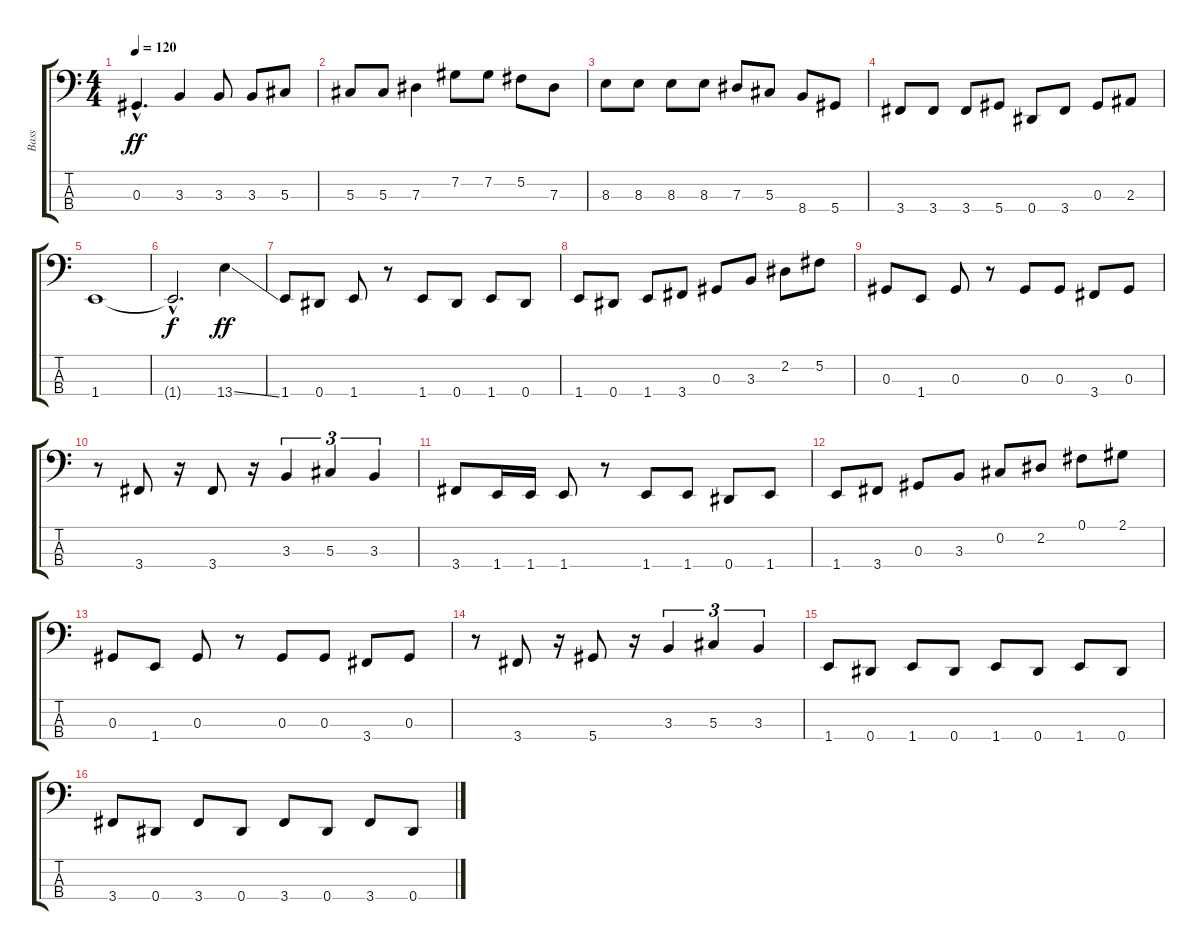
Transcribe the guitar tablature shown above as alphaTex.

\track ("Bass" "Bass") {instrument electricbassfinger}
\staff {score tabs}
\tuning (Gb2 Db2 Ab1 Eb1) {hide}
\ts (4 4)
\tempo 120
\clef f4
\ks c
0.3{hac}.4{d dy ff} 3.3.4 3.3.8 3.3.8 5.3.8 |
5.3.8 5.3.8 7.3.4 7.2.8 7.2.8 5.2.8 7.3.8 |
8.3.8 8.3.8 8.3.8 8.3.8 7.3.8 5.3.8 8.4.8 5.4.8 |
3.4.8 3.4.8 3.4.8 5.4.8 0.4.8 3.4.8 0.3.8 2.3.8 |
1.4.1 |
1.4{hac t}.2{d dy f} 13.4{ss}.4{dy ff} |
1.4.8 0.4.8 1.4.8 r.8 1.4.8 0.4.8 1.4.8 0.4.8 |
1.4.8 0.4.8 1.4.8 3.4.8 0.3.8 3.3.8 2.2.8 5.2.8 |
0.3.8 1.4.8 0.3.8 r.8 0.3.8 0.3.8 3.4.8 0.3.8 |
r.8 3.4.8 r.16 3.4.8 r.16 3.3.4{tu (3 2)} 5.3.4{tu (3 2)} 3.3.4{tu (3 2)} |
3.4.8 1.4.16 1.4.16 1.4.8 r.8 1.4.8 1.4.8 0.4.8 1.4.8 |
1.4.8 3.4.8 0.3.8 3.3.8 0.2.8 2.2.8 0.1.8 2.1.8 |
0.3.8 1.4.8 0.3.8 r.8 0.3.8 0.3.8 3.4.8 0.3.8 |
r.8 3.4.8 r.16 5.4.8 r.16 3.3.4{tu (3 2)} 5.3.4{tu (3 2)} 3.3.4{tu (3 2)} |
1.4.8 0.4.8 1.4.8 0.4.8 1.4.8 0.4.8 1.4.8 0.4.8 |
3.4.8 0.4.8 3.4.8 0.4.8 3.4.8 0.4.8 3.4.8 0.4.8
